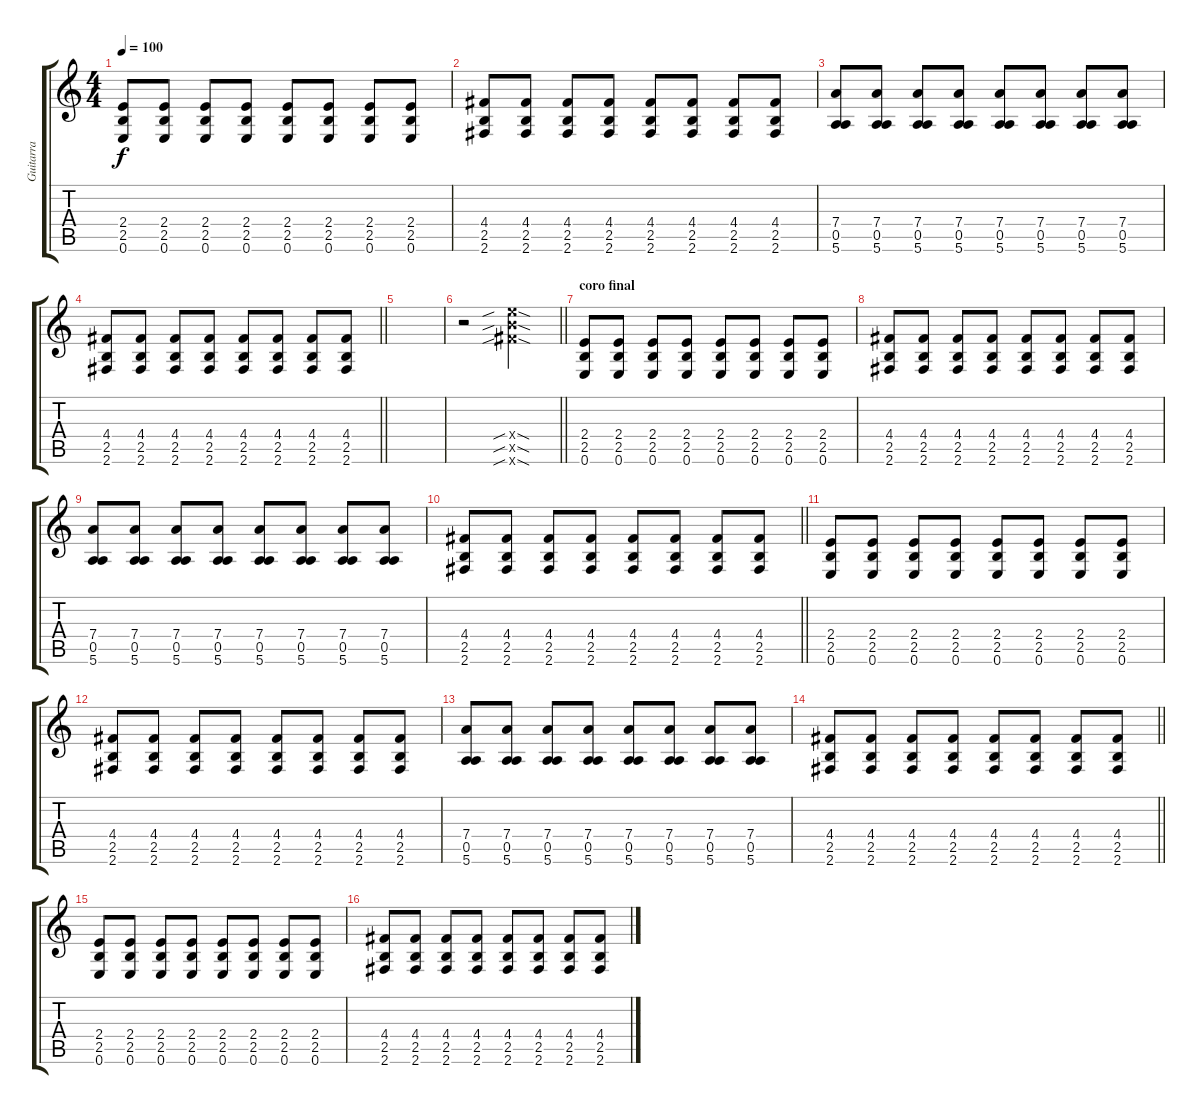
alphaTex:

\track ("Guitarra" "Guitarra") {instrument overdrivenguitar}
\staff {score tabs}
\tuning (E4 B3 G3 D3 A2 E2) {hide}
\ts (4 4)
\tempo 100
\clef g2
\ks c
(2.4 2.5 0.6).8{dy f} (2.4 2.5 0.6).8 (2.4 2.5 0.6).8 (2.4 2.5 0.6).8 (2.4 2.5 0.6).8 (2.4 2.5 0.6).8 (2.4 2.5 0.6).8 (2.4 2.5 0.6).8 |
(4.4 2.5 2.6).8 (4.4 2.5 2.6).8 (4.4 2.5 2.6).8 (4.4 2.5 2.6).8 (4.4 2.5 2.6).8 (4.4 2.5 2.6).8 (4.4 2.5 2.6).8 (4.4 2.5 2.6).8 |
(7.4 0.5 5.6).8 (7.4 0.5 5.6).8 (7.4 0.5 5.6).8 (7.4 0.5 5.6).8 (7.4 0.5 5.6).8 (7.4 0.5 5.6).8 (7.4 0.5 5.6).8 (7.4 0.5 5.6).8 |
\barLineRight lightlight
(4.4 2.5 2.6).8 (4.4 2.5 2.6).8 (4.4 2.5 2.6).8 (4.4 2.5 2.6).8 (4.4 2.5 2.6).8 (4.4 2.5 2.6).8 (4.4 2.5 2.6).8 (4.4 2.5 2.6).8 |
|
\barLineRight lightlight
r.2 (14.4{sib sod x} 14.5{sib sod x} 14.6{sib sod x}).2 |
\section ("" "coro final")
(2.4 2.5 0.6).8 (2.4 2.5 0.6).8 (2.4 2.5 0.6).8 (2.4 2.5 0.6).8 (2.4 2.5 0.6).8 (2.4 2.5 0.6).8 (2.4 2.5 0.6).8 (2.4 2.5 0.6).8 |
(4.4 2.5 2.6).8 (4.4 2.5 2.6).8 (4.4 2.5 2.6).8 (4.4 2.5 2.6).8 (4.4 2.5 2.6).8 (4.4 2.5 2.6).8 (4.4 2.5 2.6).8 (4.4 2.5 2.6).8 |
(7.4 0.5 5.6).8 (7.4 0.5 5.6).8 (7.4 0.5 5.6).8 (7.4 0.5 5.6).8 (7.4 0.5 5.6).8 (7.4 0.5 5.6).8 (7.4 0.5 5.6).8 (7.4 0.5 5.6).8 |
\barLineRight lightlight
(4.4 2.5 2.6).8 (4.4 2.5 2.6).8 (4.4 2.5 2.6).8 (4.4 2.5 2.6).8 (4.4 2.5 2.6).8 (4.4 2.5 2.6).8 (4.4 2.5 2.6).8 (4.4 2.5 2.6).8 |
(2.4 2.5 0.6).8 (2.4 2.5 0.6).8 (2.4 2.5 0.6).8 (2.4 2.5 0.6).8 (2.4 2.5 0.6).8 (2.4 2.5 0.6).8 (2.4 2.5 0.6).8 (2.4 2.5 0.6).8 |
(4.4 2.5 2.6).8 (4.4 2.5 2.6).8 (4.4 2.5 2.6).8 (4.4 2.5 2.6).8 (4.4 2.5 2.6).8 (4.4 2.5 2.6).8 (4.4 2.5 2.6).8 (4.4 2.5 2.6).8 |
(7.4 0.5 5.6).8 (7.4 0.5 5.6).8 (7.4 0.5 5.6).8 (7.4 0.5 5.6).8 (7.4 0.5 5.6).8 (7.4 0.5 5.6).8 (7.4 0.5 5.6).8 (7.4 0.5 5.6).8 |
\barLineRight lightlight
(4.4 2.5 2.6).8 (4.4 2.5 2.6).8 (4.4 2.5 2.6).8 (4.4 2.5 2.6).8 (4.4 2.5 2.6).8 (4.4 2.5 2.6).8 (4.4 2.5 2.6).8 (4.4 2.5 2.6).8 |
(2.4 2.5 0.6).8 (2.4 2.5 0.6).8 (2.4 2.5 0.6).8 (2.4 2.5 0.6).8 (2.4 2.5 0.6).8 (2.4 2.5 0.6).8 (2.4 2.5 0.6).8 (2.4 2.5 0.6).8 |
(4.4 2.5 2.6).8 (4.4 2.5 2.6).8 (4.4 2.5 2.6).8 (4.4 2.5 2.6).8 (4.4 2.5 2.6).8 (4.4 2.5 2.6).8 (4.4 2.5 2.6).8 (4.4 2.5 2.6).8
